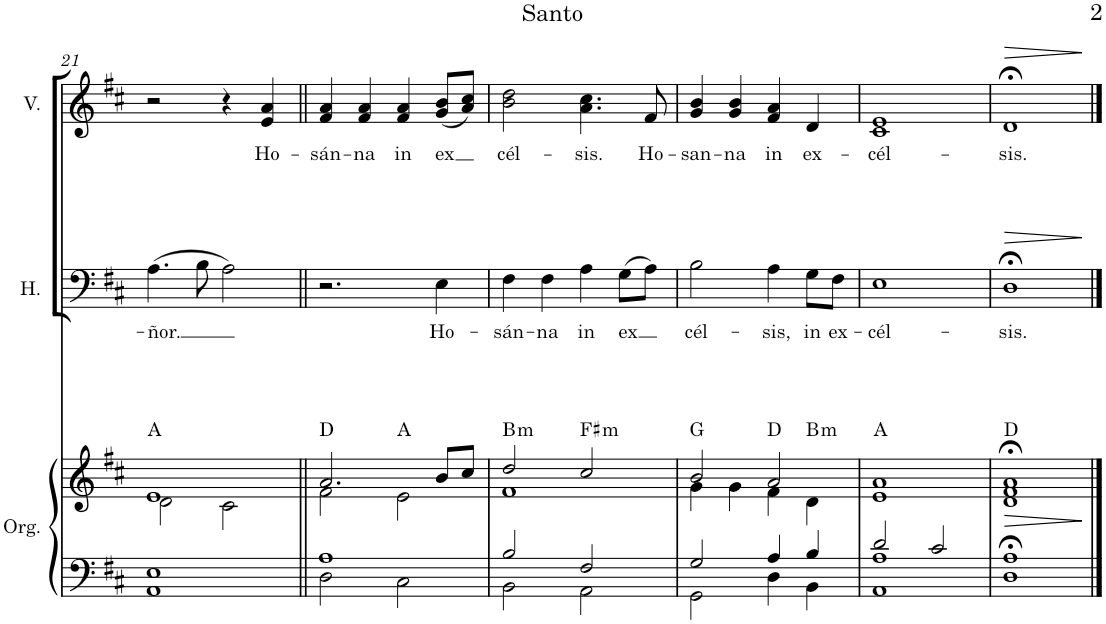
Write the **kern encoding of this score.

**kern	**kern	**dynam	**harte	**kern	**text	**dynam	**kern	**text	**dynam
*part3	*part3	*part3	*part3	*part2	*part2	*part2	*part1	*part1	*part1
*staff4	*staff3	*staff3/4	*	*staff2	*staff2	*staff2	*staff1	*staff1	*staff1
*I"Órgano	*	*	*	*I"Hombres	*	*	*I"Mujeres	*	*
*	*	*	*	*I'H.	*	*	*	*	*
!!LO:PB:g=z
*clefF4	*clefG2	*	*	*clefF4	*	*	*clefG2	*	*
*k[f#c#]	*k[f#c#]	*	*	*k[f#c#]	*	*	*k[f#c#]	*	*
*M4/4	*M4/4	*	*	*M4/4	*	*	*M4/4	*	*
*met(c)	*met(c)	*	*	*met(c)	*	*	*met(c)	*	*
=21	=21	=21	=21	=21	=21	=21	=21	=21	=21
*^	*^	*	*	*	*	*	*	*	*
!	!	!	!	!	!	!	!LO:LY:b	!	!	!	!
1E	1AA	1e	2d\	.	A:maj	(4.A\	-ñor.	.	2r	.	.
.	.	.	.	.	.	8B\	.	.	.	.	.
.	.	.	2c#\	.	.	2A\)	.	.	4r	.	.
!	!	!	!	!	!	!	!	!	!	!LO:LY:b	!
.	.	.	.	.	.	.	.	.	4e/ 4a/	Ho-	.
=22||	=22||	=22||	=22||	=22||	=22||	=22||	=22||	=22||	=22||	=22||	=22||
!	!	!	!	!	!	!	!	!	!	!LO:LY:b	!
1A	2D\	2.a/	2f#\	.	D:maj	2.r	.	.	4f#/ 4a/	-sán-	.
!	!	!	!	!	!	!	!	!	!	!LO:LY:b	!
.	.	.	.	.	.	.	.	.	4f#/ 4a/	-na	.
!	!	!	!	!	!	!	!	!	!	!LO:LY:b	!
.	2C#\	.	2e\	.	A:maj	.	.	.	4f#/ 4a/	in	.
!	!	!	!	!	!	!	!LO:LY:b	!	!	!LO:LY:b	!
.	.	8b/L	.	.	.	4E\	Ho-	.	(8g/ 8b/L	ex	.
.	.	8cc#/J	.	.	.	.	.	.	8a/ 8cc#/J)	.	.
=23	=23	=23	=23	=23	=23	=23	=23	=23	=23	=23	=23
!	!	!	!	!	!LO:H:kt=m	!	!LO:LY:b	!	!	!LO:LY:b	!
2B/	2BB\	2dd/	1f#	.	B:min	4F#\	-sán-	.	2b\ 2dd\	cél-	.
!	!	!	!	!	!	!	!LO:LY:b	!	!	!	!
.	.	.	.	.	.	4F#\	-na	.	.	.	.
!	!	!	!	!	!LO:H:kt=m	!	!LO:LY:b	!	!	!LO:LY:b	!
2F#/	2AA\	2cc#/	.	.	F#:min	4A\	in	.	4.a\ 4.cc#\	-sis.	.
!	!	!	!	!	!	!	!LO:LY:b	!	!	!	!
.	.	.	.	.	.	(8G\L	ex	.	.	.	.
!	!	!	!	!	!	!	!	!	!	!LO:LY:b	!
.	.	.	.	.	.	8A\J)	.	.	8f#/	Ho-	.
=24	=24	=24	=24	=24	=24	=24	=24	=24	=24	=24	=24
!	!	!	!	!	!	!	!LO:LY:b	!	!	!LO:LY:b	!
2G/	2GG\	2b/	4g\	.	G:maj	2B\	cél-	.	4g/ 4b/	-san-	.
!	!	!	!	!	!	!	!	!	!	!LO:LY:b	!
.	.	.	4g\	.	.	.	.	.	4g/ 4b/	-na	.
!	!	!	!	!	!	!	!LO:LY:b	!	!	!LO:LY:b	!
4A/	4D\	2a/	4f#\	.	D:maj	4A\	-sis,	.	4f#/ 4a/	in	.
!	!	!	!	!	!LO:H:kt=m	!	!LO:LY:b	!	!	!LO:LY:b	!
4B/	4BB\	.	4d\	.	B:min	8G\L	in	.	4d/	ex-	.
!	!	!	!	!	!	!	!LO:LY:b	!	!	!	!
.	.	.	.	.	.	8F#\J	ex-	.	.	.	.
*	*	*v	*v	*	*	*	*	*	*	*	*
=25	=25	=25	=25	=25	=25	=25	=25	=25	=25	=25
!	!	!	!	!	!	!LO:LY:b	!	!	!LO:LY:b	!
2d/	1AA 1A	1e 1a	.	A:maj	1E	-cél-	.	1c# 1e	-cél-	.
2c#/	.	.	.	.	.	.	.	.	.	.
*v	*v	*	*	*	*	*	*	*	*	*
=26	=26	=26	=26	=26	=26	=26	=26	=26	=26
!	!	!LO:HP:b	!	!	!LO:LY:b	!LO:HP:b	!	!LO:LY:b	!LO:HP:b
*	*^	*	*	*	*	*	*	*	*
1D;< 1A;<	1a;<	1d 1f#	>	D:maj	1D;<	-sis.	>	1d;<	-sis.	>
*	*v	*v	*	*	*	*	*	*	*	*
.	.	]	.	.	.	]	.	.	]
==	==	==	==	==	==	==	==	==	==
*-	*-	*-	*-	*-	*-	*-	*-	*-	*-
